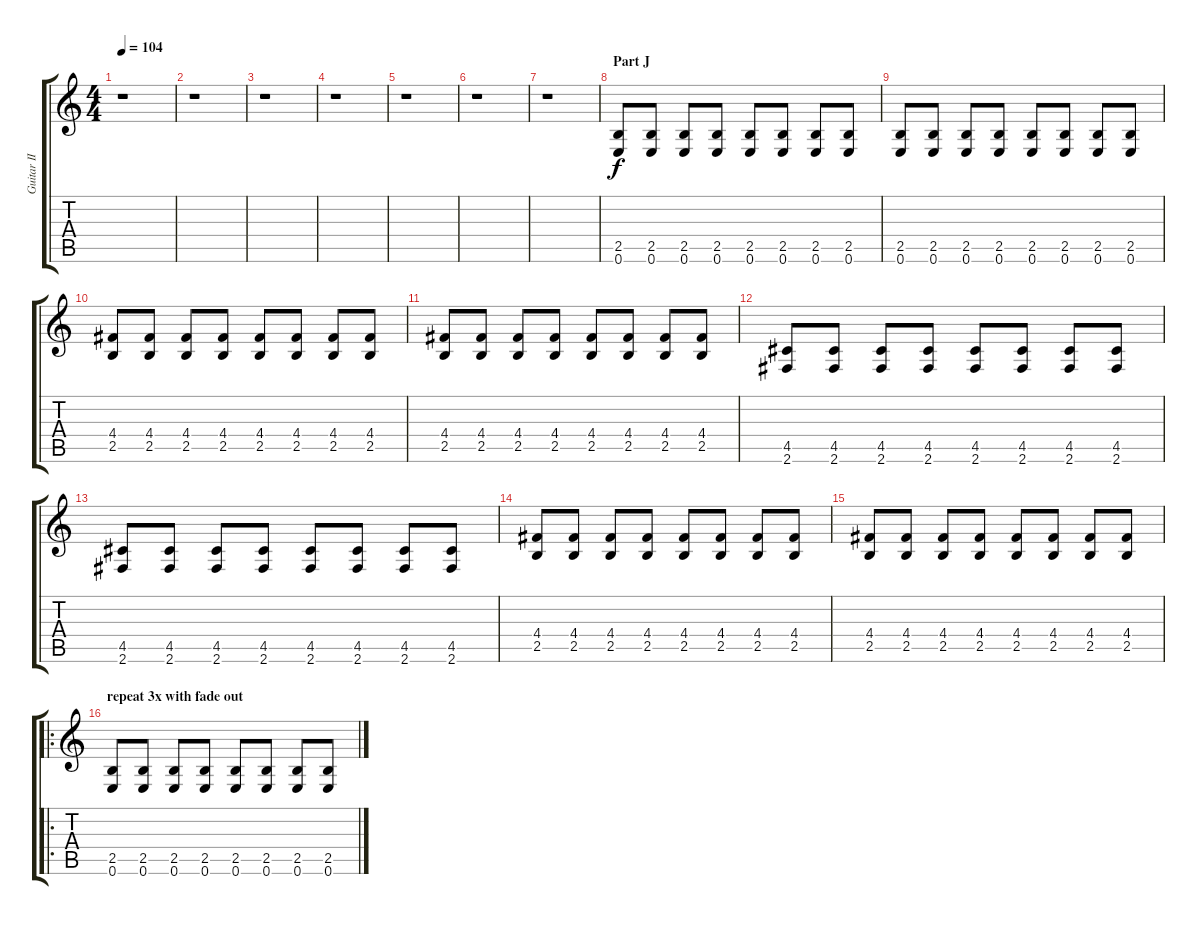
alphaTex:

\track ("Guitar II (Die)" "Guitar II ") {instrument distortionguitar}
\staff {score tabs}
\tuning (E4 B3 G3 D3 A2 E2) {hide}
\ts (4 4)
\tempo 104
\clef g2
\ks c
r.1{dy f} |
r.1 |
r.1 |
r.1 |
r.1 |
r.1 |
r.1 |
\section ("" "Part J")
(2.5 0.6).8 (2.5 0.6).8 (2.5 0.6).8 (2.5 0.6).8 (2.5 0.6).8 (2.5 0.6).8 (2.5 0.6).8 (2.5 0.6).8 |
(2.5 0.6).8 (2.5 0.6).8 (2.5 0.6).8 (2.5 0.6).8 (2.5 0.6).8 (2.5 0.6).8 (2.5 0.6).8 (2.5 0.6).8 |
(4.4 2.5).8 (4.4 2.5).8 (4.4 2.5).8 (4.4 2.5).8 (4.4 2.5).8 (4.4 2.5).8 (4.4 2.5).8 (4.4 2.5).8 |
(4.4 2.5).8 (4.4 2.5).8 (4.4 2.5).8 (4.4 2.5).8 (4.4 2.5).8 (4.4 2.5).8 (4.4 2.5).8 (4.4 2.5).8 |
(4.5 2.6).8 (4.5 2.6).8 (4.5 2.6).8 (4.5 2.6).8 (4.5 2.6).8 (4.5 2.6).8 (4.5 2.6).8 (4.5 2.6).8 |
(4.5 2.6).8 (4.5 2.6).8 (4.5 2.6).8 (4.5 2.6).8 (4.5 2.6).8 (4.5 2.6).8 (4.5 2.6).8 (4.5 2.6).8 |
(4.4 2.5).8 (4.4 2.5).8 (4.4 2.5).8 (4.4 2.5).8 (4.4 2.5).8 (4.4 2.5).8 (4.4 2.5).8 (4.4 2.5).8 |
(4.4 2.5).8 (4.4 2.5).8 (4.4 2.5).8 (4.4 2.5).8 (4.4 2.5).8 (4.4 2.5).8 (4.4 2.5).8 (4.4 2.5).8 |
\ro
\section ("" "repeat 3x with fade out")
(2.5 0.6).8 (2.5 0.6).8 (2.5 0.6).8 (2.5 0.6).8 (2.5 0.6).8 (2.5 0.6).8 (2.5 0.6).8 (2.5 0.6).8
